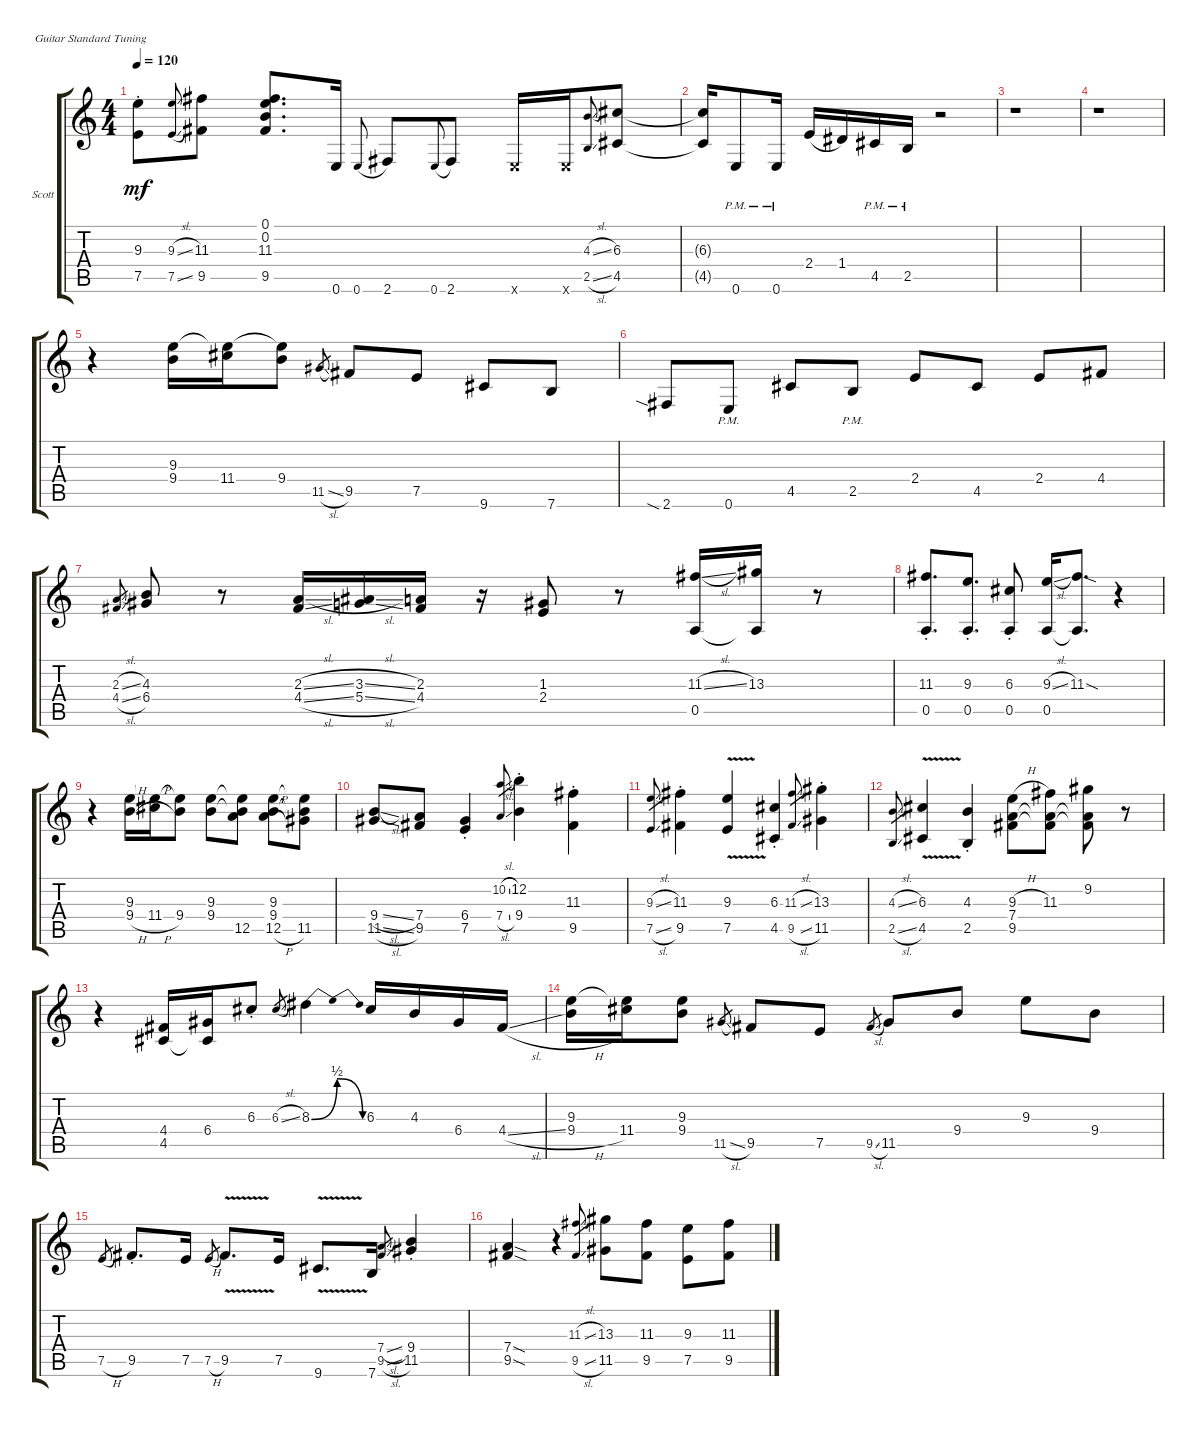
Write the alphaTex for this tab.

\defaultSystemsLayout 4
\bracketExtendMode groupsimilarinstruments
\firstSystemTrackNameOrientation horizontal
\otherSystemsTrackNameOrientation horizontal
\track ("Scott" "Scott") {instrument electricguitarclean}
\staff {score tabs}
\tuning (E4 B3 G3 D3 A2 E2)
\ts (4 4)
\tempo 120
\clef g2
\ks c
(9.3{st} 7.5).8{dy mf} (9.3{sl} 7.5{sl}).8{gr onbeat} (11.3 9.5).8 (11.3 0.2 0.1 9.5).8{d} 0.6.16 0.6.8{gr onbeat legatoorigin} 2.6.8 0.6.8{gr onbeat legatoorigin} 2.6.8 0.6{x}.16 0.6{x}.16 (2.5{sl} 4.3{sl}).8{gr onbeat} (4.5 6.3).8 |
(4.5{t} 6.3{t}).16 0.6{pm}.8 0.6{pm}.16 2.4.16{legatoorigin} 1.4.16 4.5{pm}.16 2.5{pm}.16 r.2 |
r.1 |
r.1 |
r.4 (9.3 9.4).16 (11.4 9.3{t}).16 (9.4 9.3{t}).8 11.5{sl}.8{gr} 9.5.8 7.5.8 9.6.8 7.6.8 |
2.6{sia}.8 0.6{pm}.8 4.5.8 2.5{pm}.8 2.4.8 4.5.8 2.4.8 4.4.8 |
\scale
0.554239 (4.4{sl} 2.3{sl}).8{gr} (4.3 6.4).8 r.8 (4.4{sl} 2.3{sl}).16 (3.3{sl} 5.4{sl}).16 (4.4 2.3).16 r.16 (2.4 1.3).8 r.8 (0.5 11.3{sl}).16 (13.3 0.5{t}).16 r.8 |
\scale
0.445307 (0.5{st} 11.3{st}).8{d} (0.5{st} 9.3{st}).8{d} (0.5{st} 6.3{st}).8 (0.5 9.3{sl}).16 (0.5{t} 11.3{sod}).8{d} r.4 |
\scale
0.50649 r.4 (9.4{h} 9.3).16 (11.4{h} 9.3{t}).16 (9.4 9.3{t}).8 (9.3 9.4).8 (12.5 9.4{t} 9.3{t}).8 (12.5{h} 9.4 9.3).8 (11.5 9.4{t} 9.3{t}).8 |
\scale
0.493436 (11.5{sl} 9.4{sl}).8 (7.4 9.5).8 (6.4{st} 7.5{st}).4 (7.4{sl} 10.2{sl}).8{gr} (9.4{st} 12.2{st}).4 (9.5{st} 11.3{st}).4 |
\scale
0.507748 (7.5{sl} 9.3{sl}).8{gr} (9.5{st} 11.3{st}).4 (7.5{v} 9.3{v}).4 (4.5{st} 6.3{st}).4 (9.5{sl} 11.3{sl}).8{gr} (13.3{st} 11.5{st}).4 |
\scale
0.49256 (2.5{sl} 4.3{sl}).8{gr} (4.5{v} 6.3{v}).4 (4.3{st} 2.5{st}).4 (9.5 7.4 9.3{h}).8 (11.3 7.4{t} 9.5{t}).8 (9.2 7.4{t} 9.5{t}).8 r.8 |
r.4 (4.4 4.5).16 (6.4 4.5{t}).16 6.3{st}.8 6.3{sl}.8{gr} 8.3{be (bendrelease 0 0 30.599999999999998 2 45.6 2 52.8 0)}.4 6.3.16 4.3.16 6.4.16 4.4{sl}.16 |
(9.4{h} 9.3).16 (11.4 9.3{t}).16 (9.3 9.4).8 11.5{sl}.8{gr} 9.5.8 7.5.8 9.5{sl}.8{gr} 11.5.8 9.4.8 9.3.8 9.4.8 |
7.5{h}.8{gr} 9.5{st}.8{d} 7.5.16 7.5{h}.8{gr} 9.5{v}.8{d} 7.5.16 9.6{v}.8{d} 7.6.16 (9.5{sl} 7.4{sl}).8{gr} (11.5{st} 9.4{st}).4 |
(9.5{sod} 7.4{sod}).4 r.4 (9.5{sl} 11.3{sl}).8{gr} (13.3 11.5).8 (11.3 9.5).8 (9.3 7.5).8 (11.3 9.5).8
